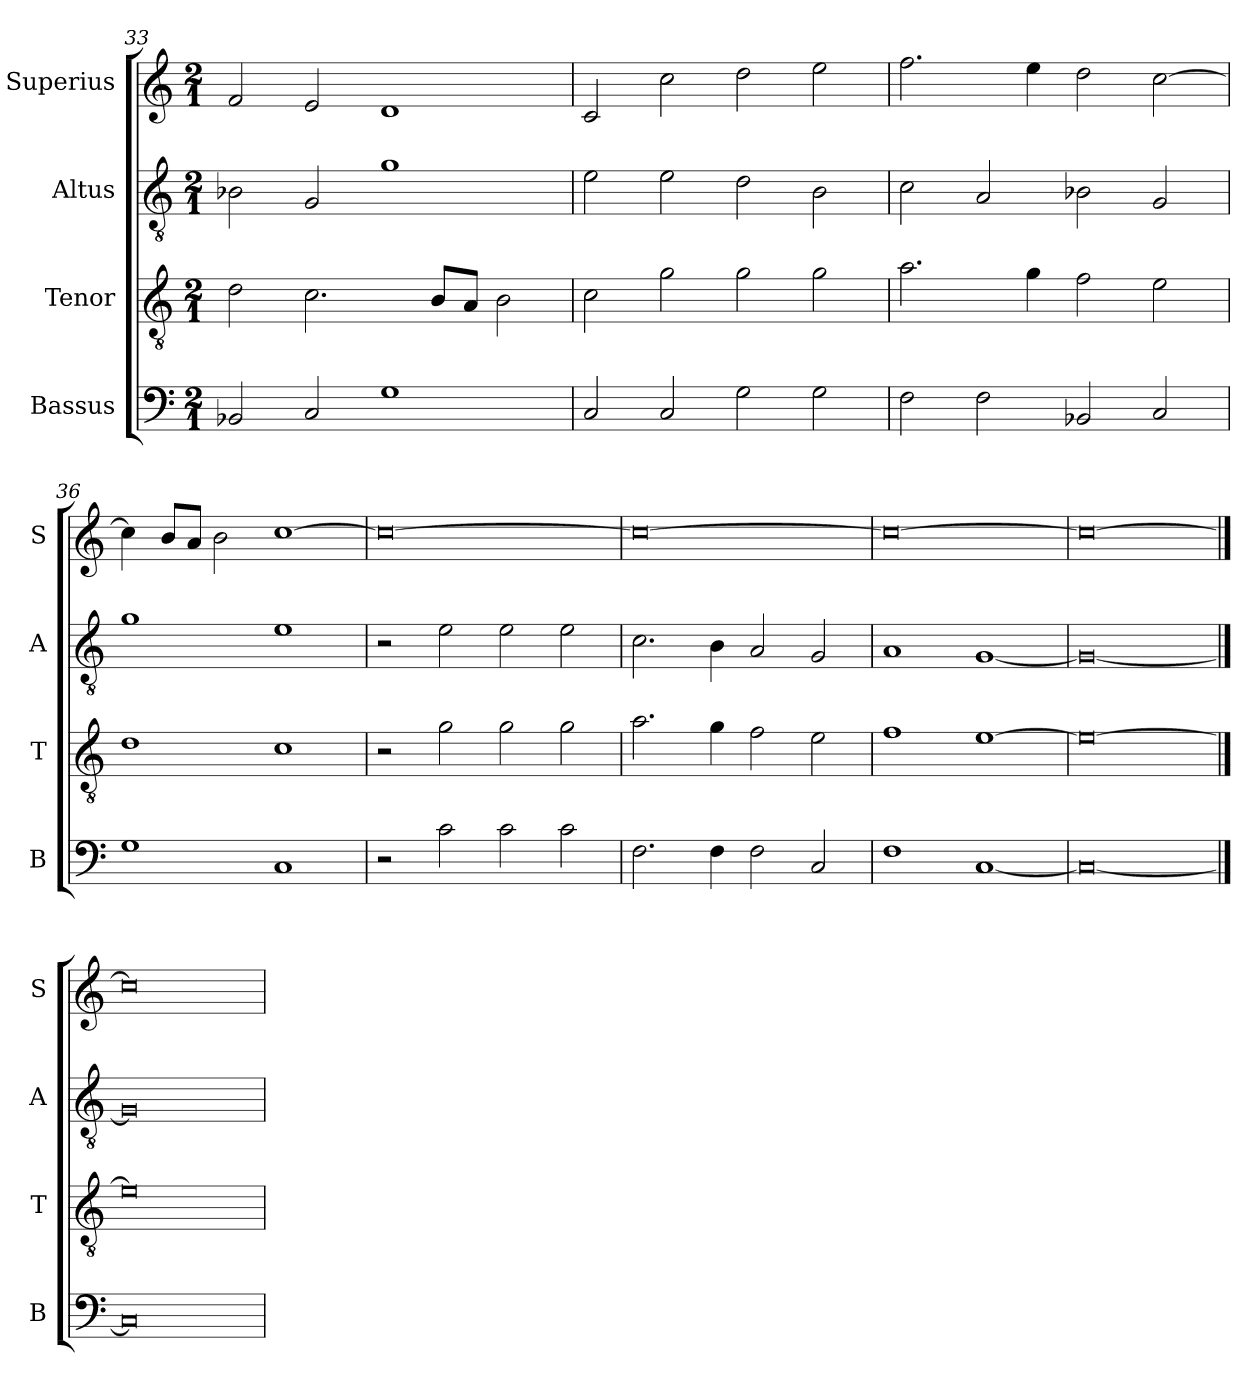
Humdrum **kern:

**kern	**kern	**kern	**kern
*part4	*part3	*part2	*part1
*staff4	*staff3	*staff2	*staff1
*I"Bassus	*I"Tenor	*I"Altus	*I"Superius
*I'B	*I'T	*I'A	*I'S
*clefF4	*clefGv2	*clefGv2	*clefG2
*k[]	*k[]	*k[]	*k[]
*C:	*C:	*C:	*C:
*M2/1	*M2/1	*M2/1	*M2/1
=33	=33	=33	=33
2BB-X	2d	2B-X	2f
2C	2.c	2G	2e
1G	.	1g	1d
.	8BL	.	.
.	8AJ	.	.
.	2B	.	.
=34	=34	=34	=34
2C	2c	2e	2c
2C	2g	2e	2cc
2G	2g	2d	2dd
2G	2g	2B	2ee
=35	=35	=35	=35
2F	2.a	2c	2.ff
2F	.	2A	.
.	4g	.	4ee
2BB-X	2f	2B-X	2dd
2C	2e	2G	[2cc
=36	=36	=36	=36
1G	1d	1g	4cc]
.	.	.	8bL
.	.	.	8aJ
.	.	.	2b
1C	1c	1e	[1cc
=37	=37	=37	=37
2r	2r	2r	0cc_
2c	2g	2e	.
2c	2g	2e	.
2c	2g	2e	.
=38	=38	=38	=38
2.F	2.a	2.c	0cc_
4F	4g	4B	.
2F	2f	2A	.
2C	2e	2G	.
=39	=39	=39	=39
1F	1f	1A	0cc_
[1C	[1e	[1G	.
=40	=40	=40	=40
0C_	0e_	0G_	0cc_
==41	==41	==41	==41
0C]	0e]	0G]	0cc]
=	=	=	=
*-	*-	*-	*-
